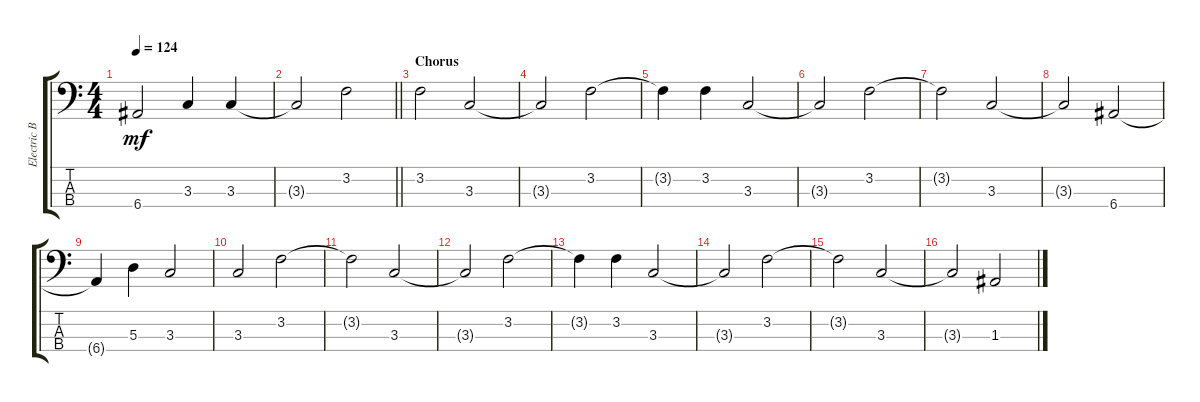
\track ("Electric Bass" "Electric B") {instrument electricbasspick}
\staff {score tabs}
\tuning (G2 D2 A1 E1) {hide}
\ts (4 4)
\tempo 124
\clef f4
\ks c
6.4{t}.2{dy mf} 3.3.4 3.3.4 |
\barLineRight lightlight
3.3{t}.2 3.2.2 |
\section ("" "Chorus")
3.2.2 3.3.2 |
3.3{t}.2 3.2.2 |
3.2{t}.4 3.2.4 3.3.2 |
3.3{t}.2 3.2.2 |
3.2{t}.2 3.3.2 |
3.3{t}.2 6.4.2 |
6.4{t}.4 5.3.4 3.3.2 |
3.3.2 3.2.2 |
3.2{t}.2 3.3.2 |
3.3{t}.2 3.2.2 |
3.2{t}.4 3.2.4 3.3.2 |
3.3{t}.2 3.2.2 |
3.2{t}.2 3.3.2 |
3.3{t}.2 1.3.2
